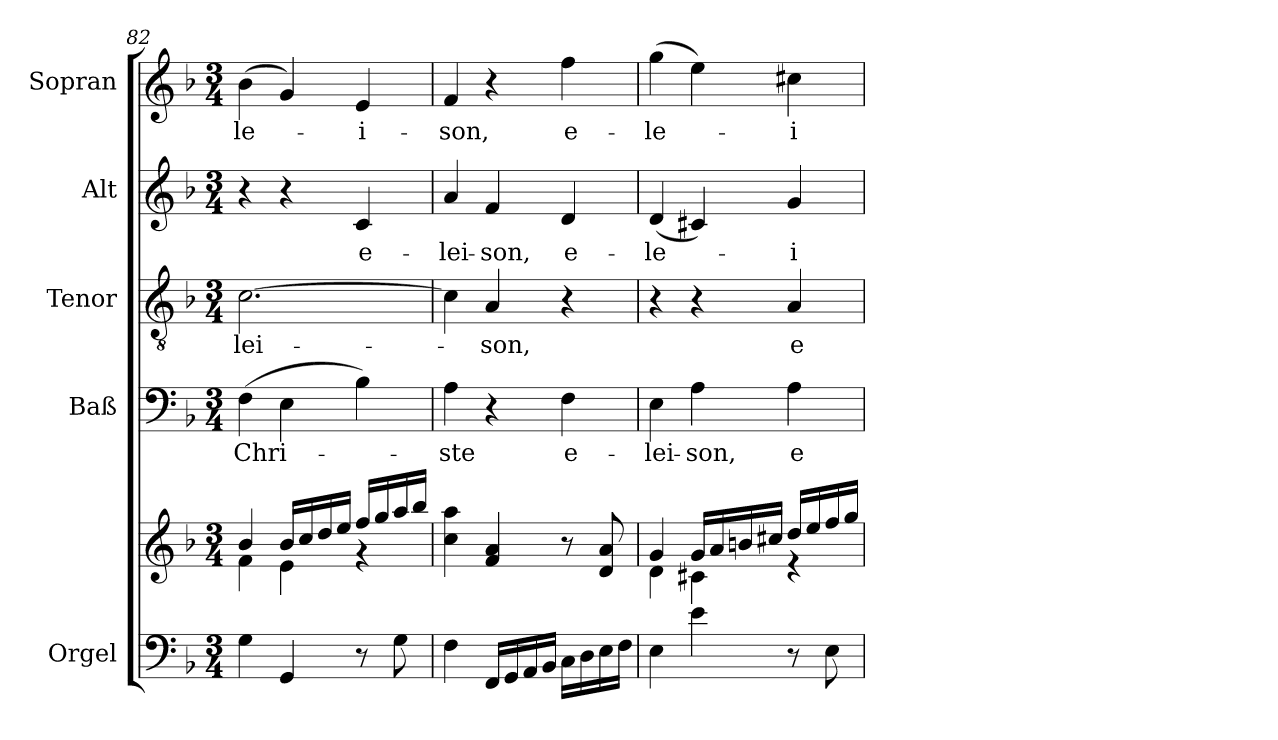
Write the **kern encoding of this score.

**kern	**kern	**kern	**text	**kern	**text	**kern	**text	**kern	**text
*part5	*part5	*part4	*part4	*part3	*part3	*part2	*part2	*part1	*part1
*staff6	*staff5	*staff4	*staff4	*staff3	*staff3	*staff2	*staff2	*staff1	*staff1
*I"Orgel	*	*I"Baß	*	*I"Tenor	*	*I"Alt	*	*I"Sopran	*
*I'Org.	*	*	*	*	*	*	*	*	*
*clefF4	*clefG2	*clefF4	*	*clefGv2	*	*clefG2	*	*clefG2	*
*k[b-]	*k[b-]	*k[b-]	*	*k[b-]	*	*k[b-]	*	*k[b-]	*
*F:	*F:	*F:	*	*F:	*	*F:	*	*F:	*
*M3/4	*M3/4	*M3/4	*	*M3/4	*	*M3/4	*	*M3/4	*
=82	=82	=82	=82	=82	=82	=82	=82	=82	=82
*	*^	*	*	*	*	*	*	*	*
!	!	!	!	!LO:LY:b	!	!LO:LY:b	!	!	!	!LO:LY:b
4G\	4b-/	4f\	(>4F\	Chri-	[2.c\	-lei-	4r	.	(>4b-\	-le-
4GG/	16b-/LL	4e\	4E\	.	.	.	4r	.	4g/)	.
.	16cc/	.	.	.	.	.	.	.	.	.
.	16dd/	.	.	.	.	.	.	.	.	.
.	16ee/JJ	.	.	.	.	.	.	.	.	.
!	!	!	!	!	!	!	!	!LO:LY:b	!	!LO:LY:b
8r	16ff/LL	4rf	4B-\)	.	.	.	4c/	e-	4e/	-i-
.	16gg/	.	.	.	.	.	.	.	.	.
8G\	16aa/	.	.	.	.	.	.	.	.	.
.	16bb-/JJ	.	.	.	.	.	.	.	.	.
*	*v	*v	*	*	*	*	*	*	*	*
=83	=83	=83	=83	=83	=83	=83	=83	=83	=83
!	!	!	!LO:LY:b	!	!	!	!LO:LY:b	!	!LO:LY:b
4F\	4cc\ 4aa\	4A\	-ste	4c\]	.	4a/	-lei-	4f/	-son,
!	!	!	!	!	!LO:LY:b	!	!LO:LY:b	!	!
16FF/LL	4f/ 4a/	4r	.	4A/	-son,	4f/	-son,	4r	.
16GG/	.	.	.	.	.	.	.	.	.
16AA/	.	.	.	.	.	.	.	.	.
16BB-/JJ	.	.	.	.	.	.	.	.	.
!	!	!	!LO:LY:b	!	!	!	!LO:LY:b	!	!LO:LY:b
16C\LL	8r	4F\	e-	4r	.	4d/	e-	4ff\	e-
16D\	.	.	.	.	.	.	.	.	.
16E\	8d/ 8a/	.	.	.	.	.	.	.	.
16F\JJ	.	.	.	.	.	.	.	.	.
=84	=84	=84	=84	=84	=84	=84	=84	=84	=84
*	*^	*	*	*	*	*	*	*	*
!	!	!	!	!LO:LY:b	!	!	!	!LO:LY:b	!	!LO:LY:b
4E\	4g/	4d\	4E\	-lei-	4r	.	(<4d/	-le-	(>4gg\	-le-
!	!	!	!	!LO:LY:b	!	!	!	!	!	!
4e\	16g/LL	4c#X\	4A\	-son,	4r	.	4c#X/)	.	4ee\)	.
.	16a/	.	.	.	.	.	.	.	.	.
.	16bn/	.	.	.	.	.	.	.	.	.
.	16cc#X/JJ	.	.	.	.	.	.	.	.	.
!	!	!	!	!LO:LY:b	!	!LO:LY:b	!	!LO:LY:b	!	!LO:LY:b
8r	16dd/LL	4re	4A\	e-	4A/	e-	4g/	-i-	4cc#X\	-i-
.	16ee/	.	.	.	.	.	.	.	.	.
8E\	16ff/	.	.	.	.	.	.	.	.	.
.	16gg/JJ	.	.	.	.	.	.	.	.	.
*	*v	*v	*	*	*	*	*	*	*	*
=	=	=	=	=	=	=	=	=	=
*-	*-	*-	*-	*-	*-	*-	*-	*-	*-
